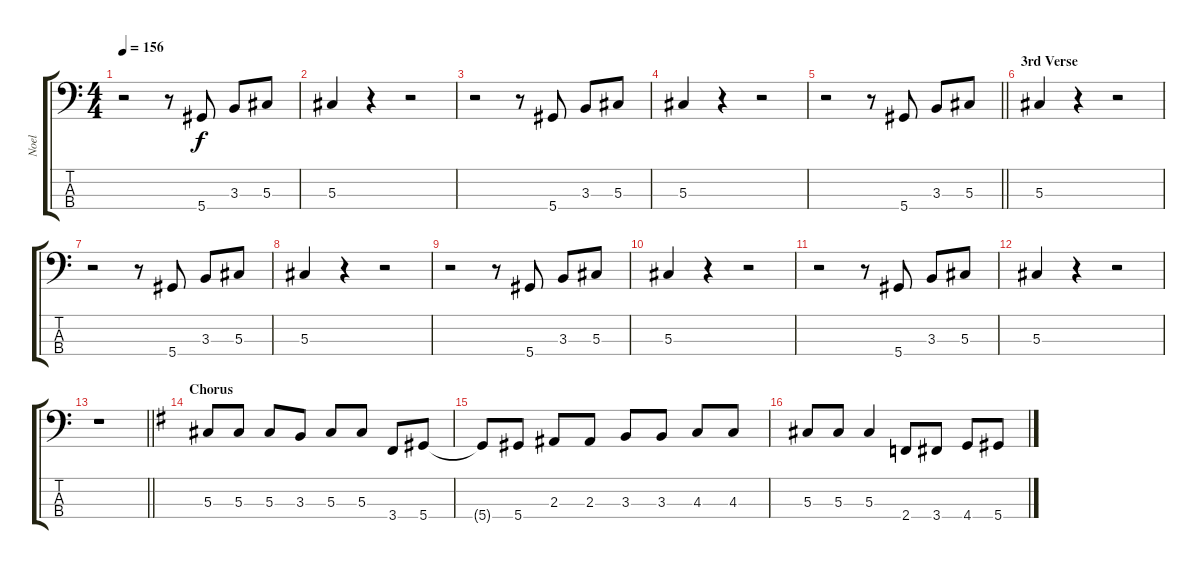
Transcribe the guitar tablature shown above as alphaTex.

\track ("Noel" "Noel") {instrument electricbassfinger}
\staff {score tabs}
\tuning (Gb2 Db2 Ab1 Eb1) {hide}
\ts (4 4)
\tempo 156
\clef f4
\ks c
r.2{dy f} r.8 5.4.8 3.3.8 5.3.8 |
5.3.4 r.4 r.2 |
r.2 r.8 5.4.8 3.3.8 5.3.8 |
5.3.4 r.4 r.2 |
\barLineRight lightlight
r.2 r.8 5.4.8 3.3.8 5.3.8 |
\section ("" "3rd Verse")
5.3.4 r.4 r.2 |
r.2 r.8 5.4.8 3.3.8 5.3.8 |
5.3.4 r.4 r.2 |
r.2 r.8 5.4.8 3.3.8 5.3.8 |
5.3.4 r.4 r.2 |
r.2 r.8 5.4.8 3.3.8 5.3.8 |
5.3.4 r.4 r.2 |
\barLineRight lightlight
r.1 |
\section ("" "Chorus")
\ks g
5.3.8 5.3.8 5.3.8 3.3.8 5.3.8 5.3.8 3.4.8 5.4.8 |
5.4{t}.8 5.4.8 2.3.8 2.3.8 3.3.8 3.3.8 4.3.8 4.3.8 |
5.3.8 5.3.8 5.3.4 2.4.8 3.4.8 4.4.8 5.4.8
